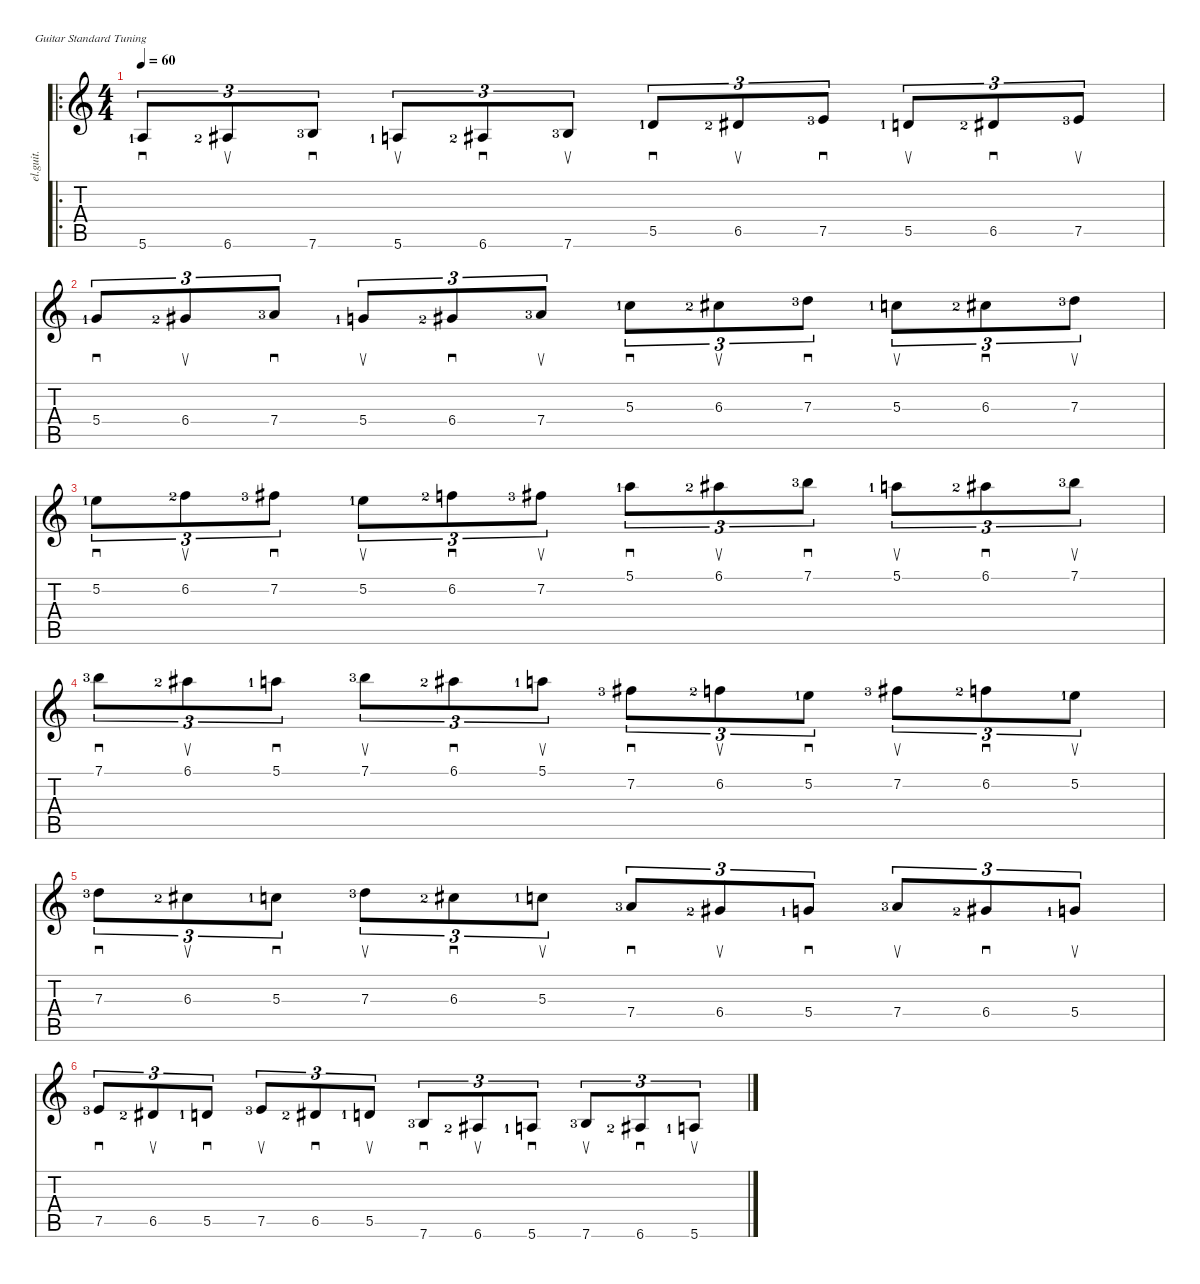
\defaultSystemsLayout 4
\hideDynamics
\bracketExtendMode nobrackets
\track ("Clean Guitar" "el.guit.") {instrument electricguitarclean}
\staff {score tabs}
\tuning (E4 B3 G3 D3 A2 E2)
\ro
\ts (4 4)
\tempo 60
\clef g2
\scale
0.429301
\ks c
5.6{lf 2}.8{sd tu (3 2) dy mf instrument electricguitarclean beam Up} 6.6{lf 3 acc #}.8{su tu (3 2) beam Up} 7.6{lf 4}.8{sd tu (3 2) beam Up} 5.6{lf 2}.8{su tu (3 2) beam Up} 6.6{lf 3 acc #}.8{sd tu (3 2) beam Up} 7.6{lf 4}.8{su tu (3 2) beam Up} 5.5{lf 2}.8{sd tu (3 2) beam Up} 6.5{lf 3 acc #}.8{su tu (3 2) beam Up} 7.5{lf 4}.8{sd tu (3 2) beam Up} 5.5{lf 2}.8{su tu (3 2) beam Up} 6.5{lf 3 acc #}.8{sd tu (3 2) beam Up} 7.5{lf 4}.8{su tu (3 2) beam Up} |
\scale
0.351773 5.4{lf 2}.8{sd tu (3 2) beam Up} 6.4{lf 3 acc #}.8{su tu (3 2) beam Up} 7.4{lf 4}.8{sd tu (3 2) beam Up} 5.4{lf 2}.8{su tu (3 2) beam Up} 6.4{lf 3 acc #}.8{sd tu (3 2) beam Up} 7.4{lf 4}.8{su tu (3 2) beam Up} 5.3{lf 2}.8{sd tu (3 2) beam Down} 6.3{lf 3 acc #}.8{su tu (3 2) beam Down} 7.3{lf 4}.8{sd tu (3 2) beam Down} 5.3{lf 2}.8{su tu (3 2) beam Down} 6.3{lf 3 acc #}.8{sd tu (3 2) beam Down} 7.3{lf 4}.8{su tu (3 2) beam Down} |
5.2{lf 2}.8{sd tu (3 2) beam Down} 6.2{lf 3}.8{su tu (3 2) beam Down} 7.2{lf 4 acc #}.8{sd tu (3 2) beam Down} 5.2{lf 2}.8{su tu (3 2) beam Down} 6.2{lf 3}.8{sd tu (3 2) beam Down} 7.2{lf 4 acc #}.8{su tu (3 2) beam Down} 5.1{lf 2}.8{sd tu (3 2) beam Down} 6.1{lf 3 acc #}.8{su tu (3 2) beam Down} 7.1{lf 4}.8{sd tu (3 2) beam Down} 5.1{lf 2}.8{su tu (3 2) beam Down} 6.1{lf 3 acc #}.8{sd tu (3 2) beam Down} 7.1{lf 4}.8{su tu (3 2) beam Down} |
7.1{lf 4}.8{sd tu (3 2) beam Down} 6.1{lf 3 acc #}.8{su tu (3 2) beam Down} 5.1{lf 2}.8{sd tu (3 2) beam Down} 7.1{lf 4}.8{su tu (3 2) beam Down} 6.1{lf 3 acc #}.8{sd tu (3 2) beam Down} 5.1{lf 2}.8{su tu (3 2) beam Down} 7.2{lf 4 acc #}.8{sd tu (3 2) beam Down} 6.2{lf 3}.8{su tu (3 2) beam Down} 5.2{lf 2}.8{sd tu (3 2) beam Down} 7.2{lf 4 acc #}.8{su tu (3 2) beam Down} 6.2{lf 3}.8{sd tu (3 2) beam Down} 5.2{lf 2}.8{su tu (3 2) beam Down} |
7.3{lf 4}.8{sd tu (3 2) beam Down} 6.3{lf 3 acc #}.8{su tu (3 2) beam Down} 5.3{lf 2}.8{sd tu (3 2) beam Down} 7.3{lf 4}.8{su tu (3 2) beam Down} 6.3{lf 3 acc #}.8{sd tu (3 2) beam Down} 5.3{lf 2}.8{su tu (3 2) beam Down} 7.4{lf 4}.8{sd tu (3 2) beam Up} 6.4{lf 3 acc #}.8{su tu (3 2) beam Up} 5.4{lf 2}.8{sd tu (3 2) beam Up} 7.4{lf 4}.8{su tu (3 2) beam Up} 6.4{lf 3 acc #}.8{sd tu (3 2) beam Up} 5.4{lf 2}.8{su tu (3 2) beam Up} |
7.5{lf 4}.8{sd tu (3 2) beam Up} 6.5{lf 3 acc #}.8{su tu (3 2) beam Up} 5.5{lf 2}.8{sd tu (3 2) beam Up} 7.5{lf 4}.8{su tu (3 2) beam Up} 6.5{lf 3 acc #}.8{sd tu (3 2) beam Up} 5.5{lf 2}.8{su tu (3 2) beam Up} 7.6{lf 4}.8{sd tu (3 2) beam Up} 6.6{lf 3 acc #}.8{su tu (3 2) beam Up} 5.6{lf 2}.8{sd tu (3 2) beam Up} 7.6{lf 4}.8{su tu (3 2) beam Up} 6.6{lf 3 acc #}.8{sd tu (3 2) beam Up} 5.6{lf 2}.8{su tu (3 2) beam Up}
